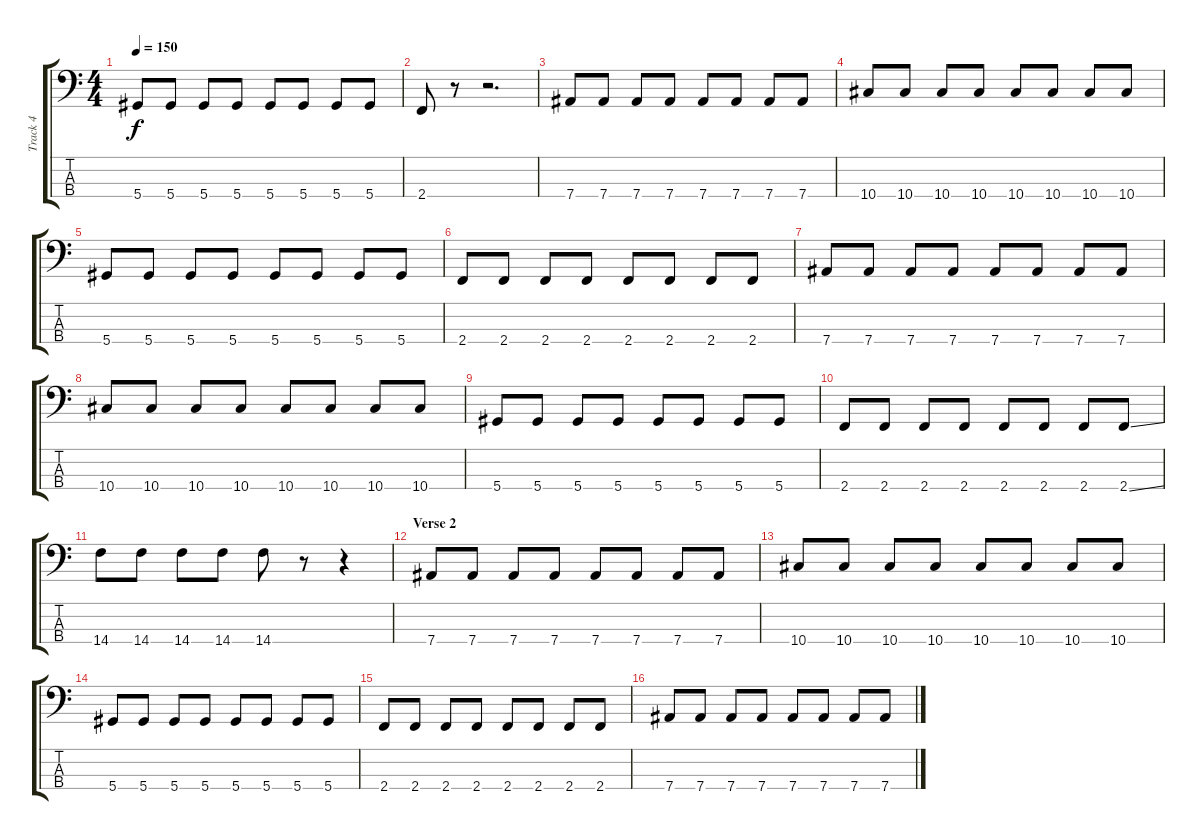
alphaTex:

\track ("Track 4" "Track 4") {instrument fretlessbass}
\staff {score tabs}
\tuning (Gb2 Db2 Ab1 Eb1) {hide}
\ts (4 4)
\tempo 150
\clef f4
\ks c
5.4.8{dy f} 5.4.8 5.4.8 5.4.8 5.4.8 5.4.8 5.4.8 5.4.8 |
2.4.8 r.8 r.2{d} |
7.4.8 7.4.8 7.4.8 7.4.8 7.4.8 7.4.8 7.4.8 7.4.8 |
10.4.8 10.4.8 10.4.8 10.4.8 10.4.8 10.4.8 10.4.8 10.4.8 |
5.4.8 5.4.8 5.4.8 5.4.8 5.4.8 5.4.8 5.4.8 5.4.8 |
2.4.8 2.4.8 2.4.8 2.4.8 2.4.8 2.4.8 2.4.8 2.4.8 |
7.4.8 7.4.8 7.4.8 7.4.8 7.4.8 7.4.8 7.4.8 7.4.8 |
10.4.8 10.4.8 10.4.8 10.4.8 10.4.8 10.4.8 10.4.8 10.4.8 |
5.4.8 5.4.8 5.4.8 5.4.8 5.4.8 5.4.8 5.4.8 5.4.8 |
2.4.8 2.4.8 2.4.8 2.4.8 2.4.8 2.4.8 2.4.8 2.4{ss}.8 |
14.4.8 14.4.8 14.4.8 14.4.8 14.4.8 r.8 r.4 |
\section ("" "Verse 2")
7.4.8 7.4.8 7.4.8 7.4.8 7.4.8 7.4.8 7.4.8 7.4.8 |
10.4.8 10.4.8 10.4.8 10.4.8 10.4.8 10.4.8 10.4.8 10.4.8 |
5.4.8 5.4.8 5.4.8 5.4.8 5.4.8 5.4.8 5.4.8 5.4.8 |
2.4.8 2.4.8 2.4.8 2.4.8 2.4.8 2.4.8 2.4.8 2.4.8 |
7.4.8 7.4.8 7.4.8 7.4.8 7.4.8 7.4.8 7.4.8 7.4.8
